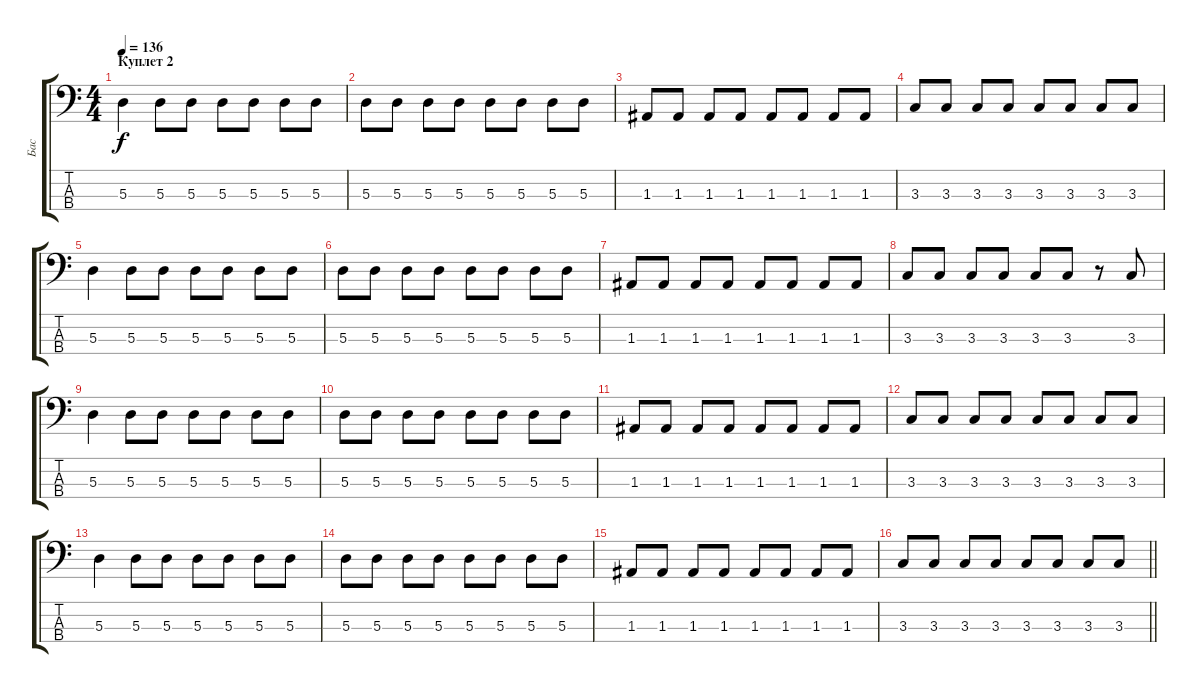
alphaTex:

\track ("Бас" "Бас") {instrument electricbassfinger}
\staff {score tabs}
\tuning (G2 D2 A1 E1) {hide}
\ts (4 4)
\section ("" "Куплет 2")
\tempo 136
\clef f4
\ks c
5.3.4{dy f} 5.3.8 5.3.8 5.3.8 5.3.8 5.3.8 5.3.8 |
5.3.8 5.3.8 5.3.8 5.3.8 5.3.8 5.3.8 5.3.8 5.3.8 |
1.3.8 1.3.8 1.3.8 1.3.8 1.3.8 1.3.8 1.3.8 1.3.8 |
3.3.8 3.3.8 3.3.8 3.3.8 3.3.8 3.3.8 3.3.8 3.3.8 |
5.3.4 5.3.8 5.3.8 5.3.8 5.3.8 5.3.8 5.3.8 |
5.3.8 5.3.8 5.3.8 5.3.8 5.3.8 5.3.8 5.3.8 5.3.8 |
1.3.8 1.3.8 1.3.8 1.3.8 1.3.8 1.3.8 1.3.8 1.3.8 |
3.3.8 3.3.8 3.3.8 3.3.8 3.3.8 3.3.8 r.8 3.3.8 |
5.3.4 5.3.8 5.3.8 5.3.8 5.3.8 5.3.8 5.3.8 |
5.3.8 5.3.8 5.3.8 5.3.8 5.3.8 5.3.8 5.3.8 5.3.8 |
1.3.8 1.3.8 1.3.8 1.3.8 1.3.8 1.3.8 1.3.8 1.3.8 |
3.3.8 3.3.8 3.3.8 3.3.8 3.3.8 3.3.8 3.3.8 3.3.8 |
5.3.4 5.3.8 5.3.8 5.3.8 5.3.8 5.3.8 5.3.8 |
5.3.8 5.3.8 5.3.8 5.3.8 5.3.8 5.3.8 5.3.8 5.3.8 |
1.3.8 1.3.8 1.3.8 1.3.8 1.3.8 1.3.8 1.3.8 1.3.8 |
\barLineRight lightlight
3.3.8 3.3.8 3.3.8 3.3.8 3.3.8 3.3.8 3.3.8 3.3.8
